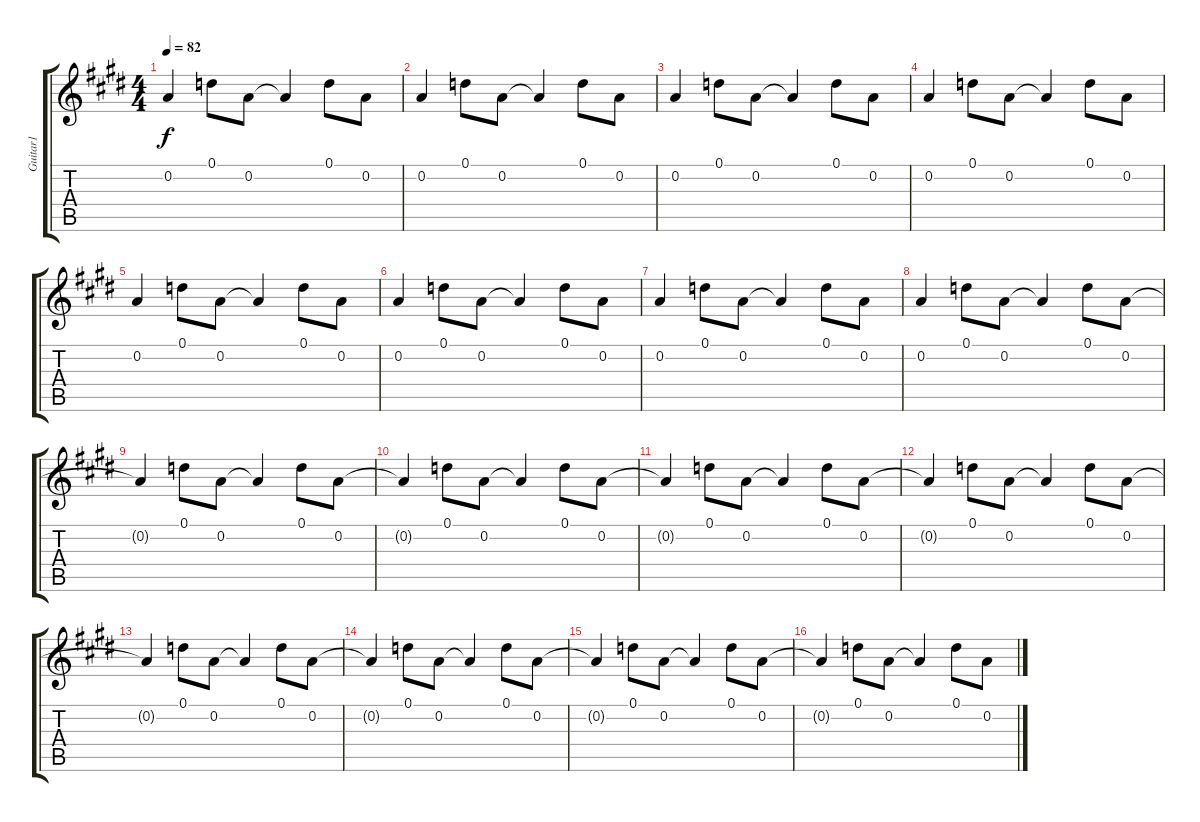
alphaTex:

\track ("Guitar1" "Guitar1") {instrument electricguitarjazz}
\staff {score tabs}
\tuning (D4 A3 F3 C3 G2 E2) {hide}
\ts (4 4)
\tempo 82
\clef g2
\ks e
0.2.4{dy f} 0.1.8 0.2.8 0.2{t}.4 0.1.8 0.2.8 |
0.2.4 0.1.8 0.2.8 0.2{t}.4 0.1.8 0.2.8 |
0.2.4 0.1.8 0.2.8 0.2{t}.4 0.1.8 0.2.8 |
0.2.4 0.1.8 0.2.8 0.2{t}.4 0.1.8 0.2.8 |
0.2.4 0.1.8 0.2.8 0.2{t}.4 0.1.8 0.2.8 |
0.2.4 0.1.8 0.2.8 0.2{t}.4 0.1.8 0.2.8 |
0.2.4 0.1.8 0.2.8 0.2{t}.4 0.1.8 0.2.8 |
0.2.4 0.1.8 0.2.8 0.2{t}.4 0.1.8 0.2.8 |
0.2{t}.4 0.1.8 0.2.8 0.2{t}.4 0.1.8 0.2.8 |
0.2{t}.4 0.1.8 0.2.8 0.2{t}.4 0.1.8 0.2.8 |
0.2{t}.4 0.1.8 0.2.8 0.2{t}.4 0.1.8 0.2.8 |
0.2{t}.4 0.1.8 0.2.8 0.2{t}.4 0.1.8 0.2.8 |
0.2{t}.4 0.1.8 0.2.8 0.2{t}.4 0.1.8 0.2.8 |
0.2{t}.4 0.1.8 0.2.8 0.2{t}.4 0.1.8 0.2.8 |
0.2{t}.4 0.1.8 0.2.8 0.2{t}.4 0.1.8 0.2.8 |
0.2{t}.4 0.1.8 0.2.8 0.2{t}.4 0.1.8 0.2.8
